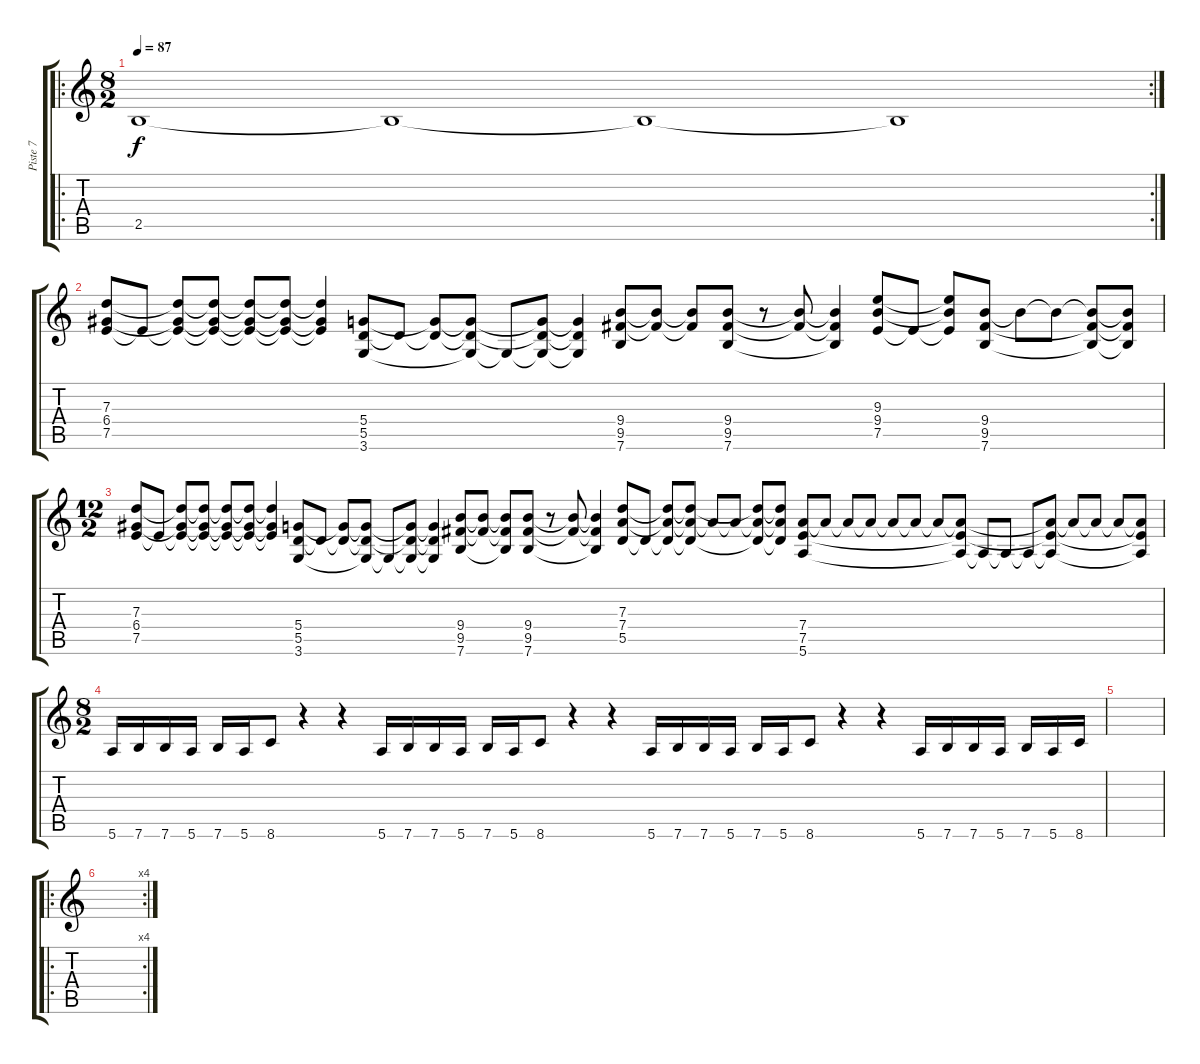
\track ("Piste 7" "Piste 7") {instrument distortionguitar}
\staff {score tabs}
\tuning (E4 B3 G3 D3 A2 E2) {hide}
\ro
\rc 2
\ts (8 2)
\tempo 87
\clef g2
\ks c
2.5.1{dy f} 2.5{t}.1 2.5{t}.1 2.5{t}.1 |
(7.3 6.4 7.5).8 7.5{t}.8 (7.3{t} 6.4{t} 7.5{t}).8 (7.3{t} 6.4{t} 7.5{t}).8 (7.3{t} 6.4{t} 7.5{t}).8 (7.3{t} 6.4{t} 7.5{t}).8 (7.3{t} 6.4{t} 7.5{t}).4 (5.4 5.5 3.6).8 5.5{t}.8 (5.4{t} 5.5{t}).8 (5.4{t} 5.5{t} 3.6{t}).8 3.6{t}.8 (5.4{t} 5.5{t} 3.6{t}).8 (5.4{t} 5.5{t} 3.6{t}).4 (9.4 9.5 7.6).8 (9.4{t} 9.5{t}).8 (9.4{t} 9.5{t}).8 (9.4 9.5 7.6).8 r.8 (9.4{t} 9.5{t}).8 (9.4{t} 9.5{t} 7.6{t}).4 (9.3 9.4 7.5).8 7.5{t}.8 (9.3{t} 9.4{t} 7.5{t}).8 (9.4 9.5 7.6).8 9.4{t}.8 9.4{t}.8 (9.4{t} 9.5{t} 7.6{t}).8 (9.4{t} 9.5{t} 7.6{t}).8 |
\ts (12 2)
(7.3 6.4 7.5).8 7.5{t}.8 (7.3{t} 6.4{t} 7.5{t}).8 (7.3{t} 6.4{t} 7.5{t}).8 (7.3{t} 6.4{t} 7.5{t}).8 (7.3{t} 6.4{t} 7.5{t}).8 (7.3{t} 6.4{t} 7.5{t}).4 (5.4 5.5 3.6).8 5.5{t}.8 (5.4{t} 5.5{t}).8 (5.4{t} 5.5{t} 3.6{t}).8 3.6{t}.8 (5.4{t} 5.5{t} 3.6{t}).8 (5.4{t} 5.5{t} 3.6{t}).4 (9.4 9.5 7.6).8 (9.4{t} 9.5{t}).8 (9.4{t} 9.5{t} 7.6{t}).8 (9.4 9.5 7.6).8 r.8 (9.4{t} 9.5{t}).8 (9.4{t} 9.5{t} 7.6{t}).4 (7.3 7.4 5.5).8 5.5{t}.8 (7.3{t} 7.4{t} 5.5{t}).8 (7.3{t} 7.4{t} 5.5{t}).8 7.4{t}.8 7.4{t}.8 (7.3{t} 7.4{t} 5.5{t}).8 (7.3{t} 7.4{t} 5.5{t}).8 (7.4 7.5 5.6).8 7.4{t}.8 7.4{t}.8 7.4{t}.8 7.4{t}.8 7.4{t}.8 7.4{t}.8 (7.4{t} 7.5{t} 5.6{t}).8 5.6{t}.8 5.6{t}.8 5.6{t}.8 (7.4{t} 7.5{t} 5.6{t}).8 7.4{t}.8 7.4{t}.8 7.4{t}.8 (7.4{t} 7.5{t} 5.6{t}).8 |
\ts (8 2)
5.6.16 7.6.16 7.6.16 5.6.16 7.6.16 5.6.16 8.6.8 r.4 r.4 5.6.16 7.6.16 7.6.16 5.6.16 7.6.16 5.6.16 8.6.8 r.4 r.4 5.6.16 7.6.16 7.6.16 5.6.16 7.6.16 5.6.16 8.6.8 r.4 r.4 5.6.16 7.6.16 7.6.16 5.6.16 7.6.16 5.6.16 8.6.16 |
|
\ro
\rc 4
